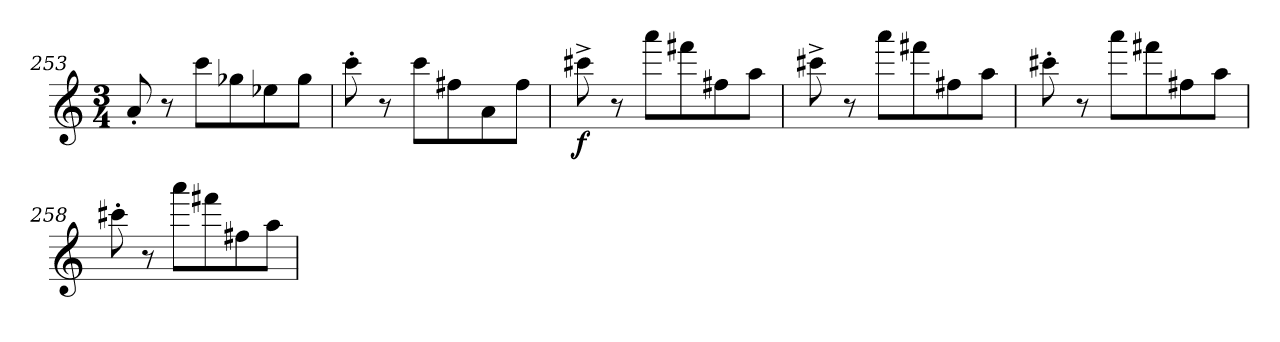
**kern	**dynam
*part1	*part1
*staff1	*staff1
*clefG2	*
*k[]	*
*M3/4	*
=253	=253
8a'/	.
8r	.
8ccc\L	.
8gg-X\	.
8ee-X\	.
8gg-\J	.
=254	=254
8ccc'\	.
8r	.
8ccc\L	.
8ff#X\	.
8a\	.
8ff#\J	.
=255	=255
!	!LO:DY:b
8ccc#X^\	f
8r	.
8aaa\L	.
8fff#X\	.
8ff#X\	.
8aa\J	.
=256	=256
8ccc#X^\	.
8r	.
8aaa\L	.
8fff#X\	.
8ff#X\	.
8aa\J	.
=257	=257
8ccc#X'\	.
8r	.
8aaa\L	.
8fff#X\	.
8ff#X\	.
8aa\J	.
=258	=258
8ccc#X'\	.
8r	.
8aaa\L	.
8fff#X\	.
8ff#X\	.
8aa\J	.
=	=
*-	*-
